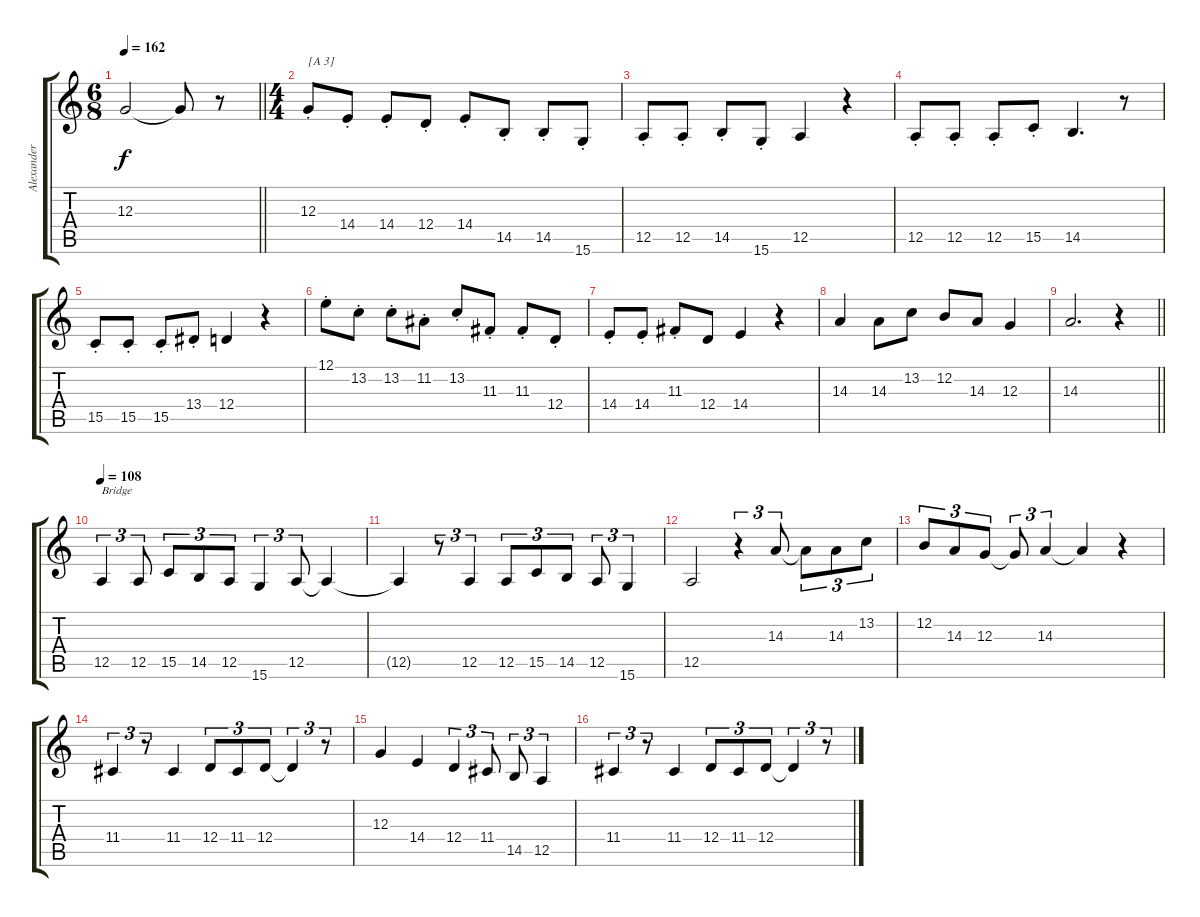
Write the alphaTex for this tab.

\track ("Alexander von Hagke" "Alexander ") {instrument tenorsax}
\staff {score tabs}
\tuning (E4 B3 G3 D3 A2 E2) {hide}
\ts (6 8)
\tempo 162
\clef g2
\barLineRight lightlight
\ks c
12.3.2{dy f} 12.3{t}.8 r.8 |
\ts (4 4)
12.3{st}.8{txt "[A 3]"} 14.4{st}.8 14.4{st}.8 12.4{st}.8 14.4{st}.8 14.5{st}.8 14.5{st}.8 15.6{st}.8 |
12.5{st}.8 12.5{st}.8 14.5{st}.8 15.6{st}.8 12.5.4 r.4 |
12.5{st}.8 12.5{st}.8 12.5{st}.8 15.5{st}.8 14.5.4{d} r.8 |
15.5{st}.8 15.5{st}.8 15.5{st}.8 13.4{st}.8 12.4.4 r.4 |
12.1{st}.8 13.2{st}.8 13.2{st}.8 11.2{st}.8 13.2{st}.8 11.3{st}.8 11.3{st}.8 12.4{st}.8 |
14.4{st}.8 14.4{st}.8 11.3{st}.8 12.4.8 14.4.4 r.4 |
14.3.4 14.3.8 13.2.8 12.2.8 14.3.8 12.3.4 |
\barLineRight lightlight
14.3.2{d} r.4 |
\tempo 108
12.5.4{tu (3 2) txt "Bridge"} 12.5.8{tu (3 2)} 15.5.8{tu (3 2)} 14.5.8{tu (3 2)} 12.5.8{tu (3 2)} 15.6.4{tu (3 2)} 12.5.8{tu (3 2)} 12.5{t}.4 |
12.5{t}.4 r.8{tu (3 2)} 12.5.4{tu (3 2)} 12.5.8{tu (3 2)} 15.5.8{tu (3 2)} 14.5.8{tu (3 2)} 12.5.8{tu (3 2)} 15.6.4{tu (3 2)} |
12.5.2 r.4{tu (3 2)} 14.3.8{tu (3 2)} 14.3{t}.8{tu (3 2)} 14.3.8{tu (3 2)} 13.2.8{tu (3 2)} |
12.2.8{tu (3 2)} 14.3.8{tu (3 2)} 12.3.8{tu (3 2)} 12.3{t}.8{tu (3 2)} 14.3.4{tu (3 2)} 14.3{t}.4 r.4 |
11.4.4{tu (3 2)} r.8{tu (3 2)} 11.4.4 12.4.8{tu (3 2)} 11.4.8{tu (3 2)} 12.4.8{tu (3 2)} 12.4{t}.4{tu (3 2)} r.8{tu (3 2)} |
12.3.4 14.4.4 12.4.4{tu (3 2)} 11.4.8{tu (3 2)} 14.5.8{tu (3 2)} 12.5.4{tu (3 2)} |
11.4.4{tu (3 2)} r.8{tu (3 2)} 11.4.4 12.4.8{tu (3 2)} 11.4.8{tu (3 2)} 12.4.8{tu (3 2)} 12.4{t}.4{tu (3 2)} r.8{tu (3 2)}
